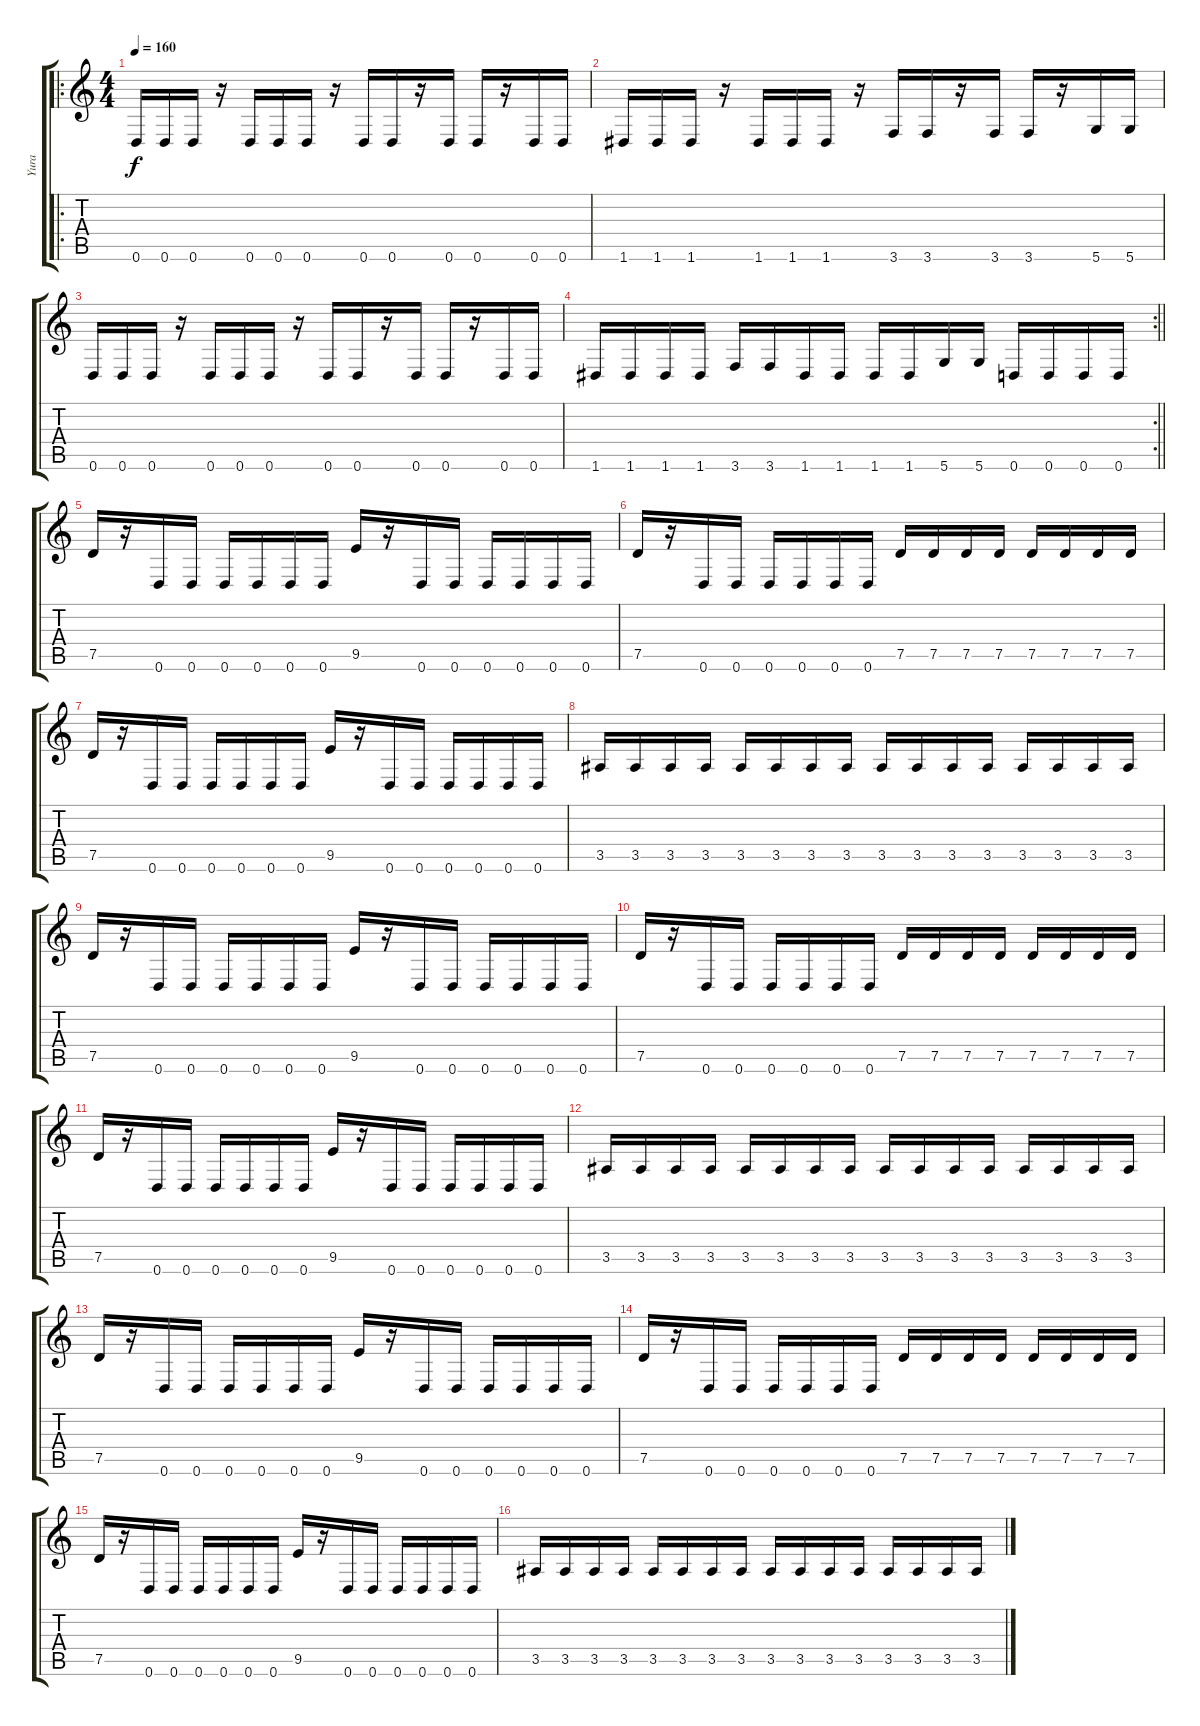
\track ("Yura" "Yura") {instrument electricbasspick}
\staff {score tabs}
\tuning (D4 A3 F3 C3 G2 D2) {hide}
\ro
\ts (4 4)
\tempo 160
\clef g2
\ks c
0.6.16{dy f} 0.6.16 0.6.16 r.16 0.6.16 0.6.16 0.6.16 r.16 0.6.16 0.6.16 r.16 0.6.16 0.6.16 r.16 0.6.16 0.6.16 |
1.6.16 1.6.16 1.6.16 r.16 1.6.16 1.6.16 1.6.16 r.16 3.6.16 3.6.16 r.16 3.6.16 3.6.16 r.16 5.6.16 5.6.16 |
0.6.16 0.6.16 0.6.16 r.16 0.6.16 0.6.16 0.6.16 r.16 0.6.16 0.6.16 r.16 0.6.16 0.6.16 r.16 0.6.16 0.6.16 |
\rc 2
\barLineRight lightlight
1.6.16 1.6.16 1.6.16 1.6.16 3.6.16 3.6.16 1.6.16 1.6.16 1.6.16 1.6.16 5.6.16 5.6.16 0.6.16 0.6.16 0.6.16 0.6.16 |
7.5.16 r.16 0.6.16 0.6.16 0.6.16 0.6.16 0.6.16 0.6.16 9.5.16 r.16 0.6.16 0.6.16 0.6.16 0.6.16 0.6.16 0.6.16 |
7.5.16 r.16 0.6.16 0.6.16 0.6.16 0.6.16 0.6.16 0.6.16 7.5.16 7.5.16 7.5.16 7.5.16 7.5.16 7.5.16 7.5.16 7.5.16 |
7.5.16 r.16 0.6.16 0.6.16 0.6.16 0.6.16 0.6.16 0.6.16 9.5.16 r.16 0.6.16 0.6.16 0.6.16 0.6.16 0.6.16 0.6.16 |
3.5.16 3.5.16 3.5.16 3.5.16 3.5.16 3.5.16 3.5.16 3.5.16 3.5.16 3.5.16 3.5.16 3.5.16 3.5.16 3.5.16 3.5.16 3.5.16 |
7.5.16 r.16 0.6.16 0.6.16 0.6.16 0.6.16 0.6.16 0.6.16 9.5.16 r.16 0.6.16 0.6.16 0.6.16 0.6.16 0.6.16 0.6.16 |
7.5.16 r.16 0.6.16 0.6.16 0.6.16 0.6.16 0.6.16 0.6.16 7.5.16 7.5.16 7.5.16 7.5.16 7.5.16 7.5.16 7.5.16 7.5.16 |
7.5.16 r.16 0.6.16 0.6.16 0.6.16 0.6.16 0.6.16 0.6.16 9.5.16 r.16 0.6.16 0.6.16 0.6.16 0.6.16 0.6.16 0.6.16 |
3.5.16 3.5.16 3.5.16 3.5.16 3.5.16 3.5.16 3.5.16 3.5.16 3.5.16 3.5.16 3.5.16 3.5.16 3.5.16 3.5.16 3.5.16 3.5.16 |
7.5.16 r.16 0.6.16 0.6.16 0.6.16 0.6.16 0.6.16 0.6.16 9.5.16 r.16 0.6.16 0.6.16 0.6.16 0.6.16 0.6.16 0.6.16 |
7.5.16 r.16 0.6.16 0.6.16 0.6.16 0.6.16 0.6.16 0.6.16 7.5.16 7.5.16 7.5.16 7.5.16 7.5.16 7.5.16 7.5.16 7.5.16 |
7.5.16 r.16 0.6.16 0.6.16 0.6.16 0.6.16 0.6.16 0.6.16 9.5.16 r.16 0.6.16 0.6.16 0.6.16 0.6.16 0.6.16 0.6.16 |
3.5.16 3.5.16 3.5.16 3.5.16 3.5.16 3.5.16 3.5.16 3.5.16 3.5.16 3.5.16 3.5.16 3.5.16 3.5.16 3.5.16 3.5.16 3.5.16
